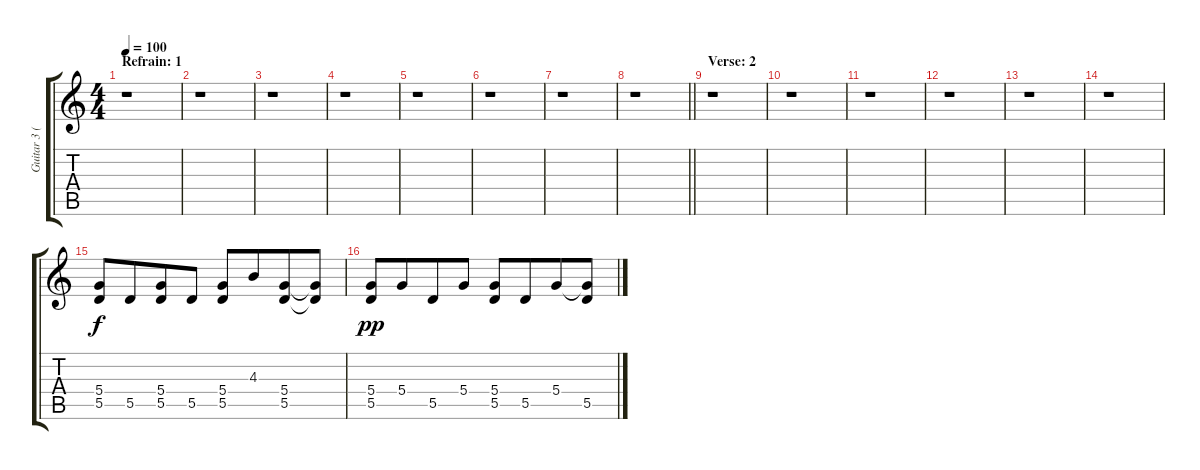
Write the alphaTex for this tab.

\track ("Guitar 3 (Solo)" "Guitar 3 (") {instrument acousticguitarsteel}
\staff {score tabs}
\tuning (E4 B3 G3 D3 A2 E2) {hide}
\ts (4 4)
\section ("" "Refrain: 1")
\tempo 100
\clef g2
\ks c
r.1{dy pp} |
r.1 |
r.1 |
r.1 |
r.1 |
r.1 |
r.1 |
\barLineRight lightlight
r.1 |
\section ("" "Verse: 2")
r.1 |
r.1 |
r.1 |
r.1 |
r.1 |
r.1 |
(5.4 5.5).8{dy f} 5.5.8{beam merge} (5.4 5.5).8 5.5.8 (5.4 5.5).8 4.3.8{beam merge} (5.4 5.5).8 (5.4{t} 5.5{t}).8 |
(5.4 5.5).8{dy pp} 5.4.8{beam merge} 5.5.8 5.4.8 (5.4 5.5).8 5.5.8{beam merge} 5.4.8 (5.4{t} 5.5).8
